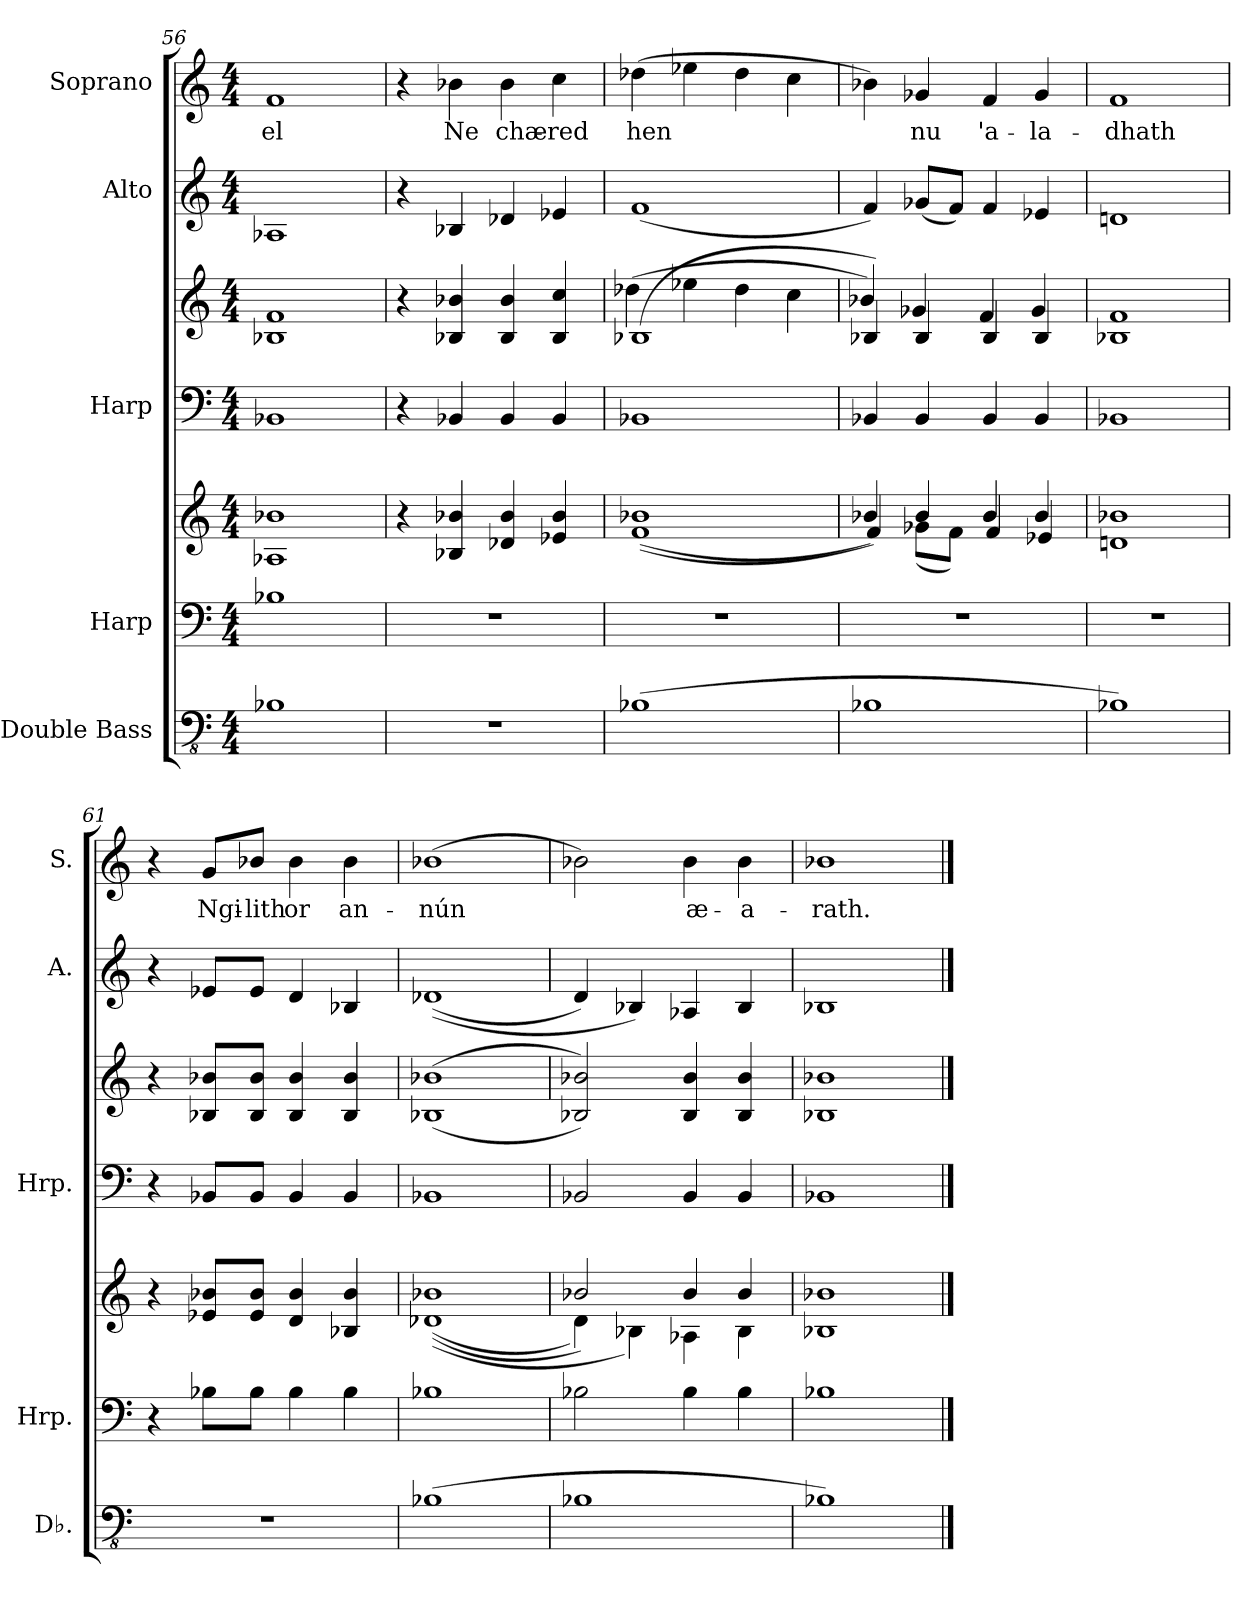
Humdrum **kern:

**kern	**kern	**kern	**kern	**kern	**kern	**kern	**text
*part5	*part4	*part4	*part3	*part3	*part2	*part1	*part1
*staff7	*staff6	*staff5	*staff4	*staff3	*staff2	*staff1	*staff1
*I"Double Bass	*I"Harp	*	*I"Harp	*	*I"Alto	*I"Soprano	*
*I'Db.	*I'Hrp.	*	*I'Hrp.	*	*I'A.	*I'S.	*
*clefFv4	*clefF4	*clefG2	*clefF4	*clefG2	*clefG2	*clefG2	*
*ITrd7c12	*	*	*	*	*	*	*
*k[]	*k[]	*k[]	*k[]	*k[]	*k[]	*k[]	*
*M4/4	*M4/4	*M4/4	*M4/4	*M4/4	*M4/4	*M4/4	*
=56	=56	=56	=56	=56	=56	=56	=56
*	*	*^	*	*^	*	*	*
1BBB-X	1B-X	1b-X	1A-X	1BB-X	1f	1B-X	1A-X	1f	-el
*	*	*v	*v	*	*v	*v	*	*	*
=57	=57	=57	=57	=57	=57	=57	=57
1r	1r	4r	4r	4r	4r	4r	.
.	.	4B-X/ 4b-X/	4BB-X/	4B-X/ 4b-X/	4B-X/	4b-X\	Ne
.	.	4d-X/ 4b-/	4BB-/	4B-/ 4b-/	4d-X/	4b-\	chæ-
.	.	4e-X/ 4b-/	4BB-/	4B-/ 4cc/	4e-X/	4cc\	-red
=58	=58	=58	=58	=58	=58	=58	=58
*	*	*	*	*^	*	*	*
(1BBB-X	1r	((1f 1b-X	1BB-X	(1B-X	(4dd-X\	(1f	(4dd-X\	hen
.	.	.	.	.	4ee-X\	.	4ee-X\	.
.	.	.	.	.	4dd-\	.	4dd-\	.
.	.	.	.	.	4cc\	.	4cc\	.
=59	=59	=59	=59	=59	=59	=59	=59	=59
*	*	*^	*	*	*	*	*	*
1BBB-X	1r	4b-X/)	4f/)	4BB-X/	4B-X/)	4b-X/)	4f/)	4b-X\)	.
.	.	4b-/	(8g-X\L	4BB-/	4B-/	4g-X/	(8g-X/L	4g-X/	nu
.	.	.	8f\J)	.	.	.	8f/J)	.	.
.	.	4b-/	4f/	4BB-/	4B-/	4f/	4f/	4f/	'a-
.	.	4b-/	4e-X/	4BB-/	4B-/	4g-/	4e-X/	4g-/	-la-
*	*	*v	*v	*	*v	*v	*	*	*
=60	=60	=60	=60	=60	=60	=60	=60
1BBB-X)	1r	1dn 1b-X	1BB-X	1B-X 1f	1dn	1f	-dhath
!!LO:PB:g=z
=61	=61	=61	=61	=61	=61	=61	=61
1r	4r	4r	4r	4r	4r	4r	.
.	8B-X\L	8e-X/ 8b-X/L	8BB-X/L	8B-X/ 8b-X/L	8e-X/L	8g/L	Ngi-
.	8B-\J	8e-/ 8b-/J	8BB-/J	8B-/ 8b-/J	8e-/J	8b-X/J	-lith
.	4B-\	4d/ 4b-/	4BB-/	4B-/ 4b-/	4d/	4b-\	or
.	4B-\	4B-X/ 4b-/	4BB-/	4B-/ 4b-/	4B-X/	4b-\	an-
=62	=62	=62	=62	=62	=62	=62	=62
(1BBB-X	1B-X	(((1d-X 1b-X	1BB-X	((1B-X 1b-X	((1d-X	(1b-X	-nún
=63	=63	=63	=63	=63	=63	=63	=63
*	*	*^	*	*	*	*	*
1BBB-X	2B-X\	2b-X/)	4d\)	2BB-X/	2B-X/ 2b-X/))	4d/)	2b-X\)	.
.	.	.	4B-X\)	.	.	4B-X/)	.	.
.	4B-\	4b-/	4A-X\	4BB-/	4B-/ 4b-/	4A-X/	4b-\	æ-
.	4B-\	4b-/	4B-\	4BB-/	4B-/ 4b-/	4B-/	4b-\	-a-
*	*	*v	*v	*	*	*	*	*
=64	=64	=64	=64	=64	=64	=64	=64
1BBB-X)	1B-X	1B-X 1b-X	1BB-X	1B-X 1b-X	1B-X	1b-X	-rath.
==	==	==	==	==	==	==	==
*-	*-	*-	*-	*-	*-	*-	*-
